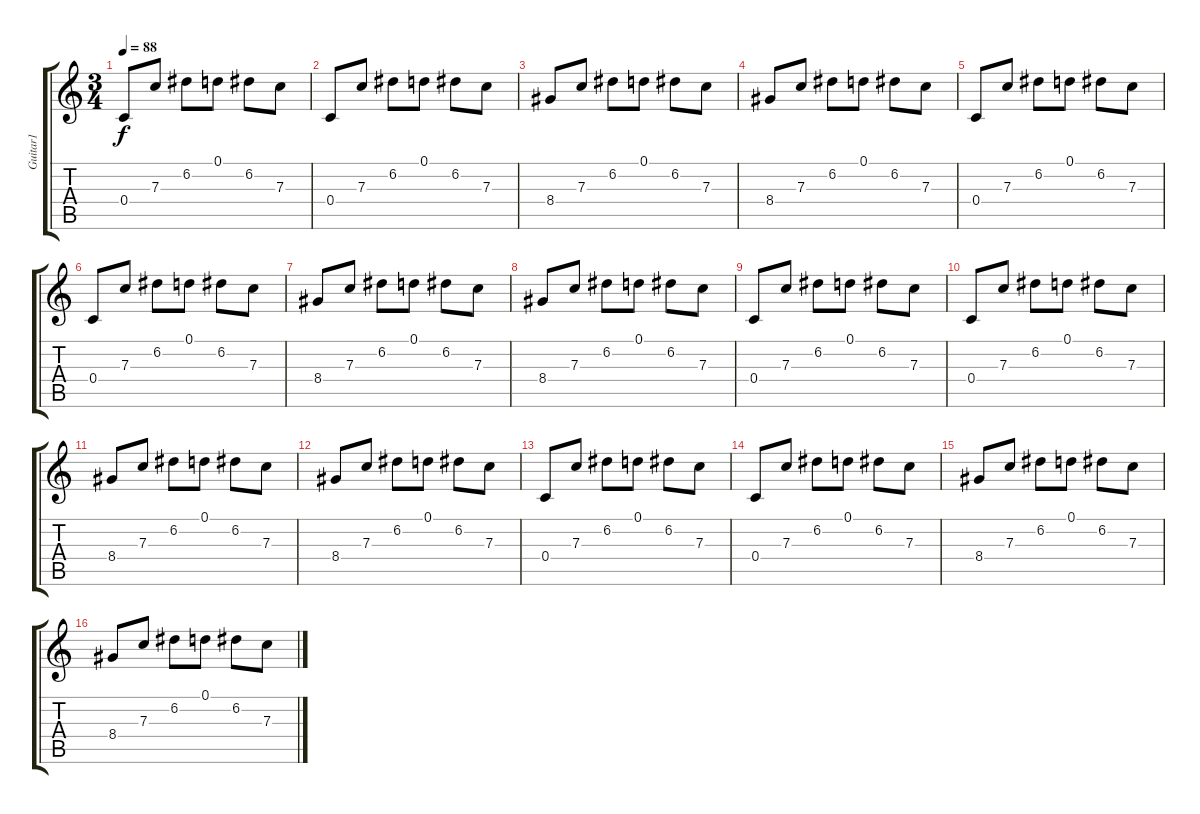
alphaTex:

\track ("Guitar1" "Guitar1") {instrument electricguitarclean}
\staff {score tabs}
\tuning (D4 A3 F3 C3 G2 C2) {hide}
\ts (3 4)
\tempo 88
\clef g2
\ks c
0.4.8{dy f instrument electricguitarclean} 7.3.8 6.2.8 0.1.8 6.2.8 7.3.8 |
0.4.8 7.3.8 6.2.8 0.1.8 6.2.8 7.3.8 |
8.4.8 7.3.8 6.2.8 0.1.8 6.2.8 7.3.8 |
8.4.8 7.3.8 6.2.8 0.1.8 6.2.8 7.3.8 |
0.4.8 7.3.8 6.2.8 0.1.8 6.2.8 7.3.8 |
0.4.8 7.3.8 6.2.8 0.1.8 6.2.8 7.3.8 |
8.4.8 7.3.8 6.2.8 0.1.8 6.2.8 7.3.8 |
8.4.8 7.3.8 6.2.8 0.1.8 6.2.8 7.3.8 |
0.4.8 7.3.8 6.2.8 0.1.8 6.2.8 7.3.8 |
0.4.8 7.3.8 6.2.8 0.1.8 6.2.8 7.3.8 |
8.4.8 7.3.8 6.2.8 0.1.8 6.2.8 7.3.8 |
8.4.8 7.3.8 6.2.8 0.1.8 6.2.8 7.3.8 |
0.4.8 7.3.8 6.2.8 0.1.8 6.2.8 7.3.8 |
0.4.8 7.3.8 6.2.8 0.1.8 6.2.8 7.3.8 |
8.4.8 7.3.8 6.2.8 0.1.8 6.2.8 7.3.8 |
8.4.8 7.3.8 6.2.8 0.1.8 6.2.8 7.3.8
